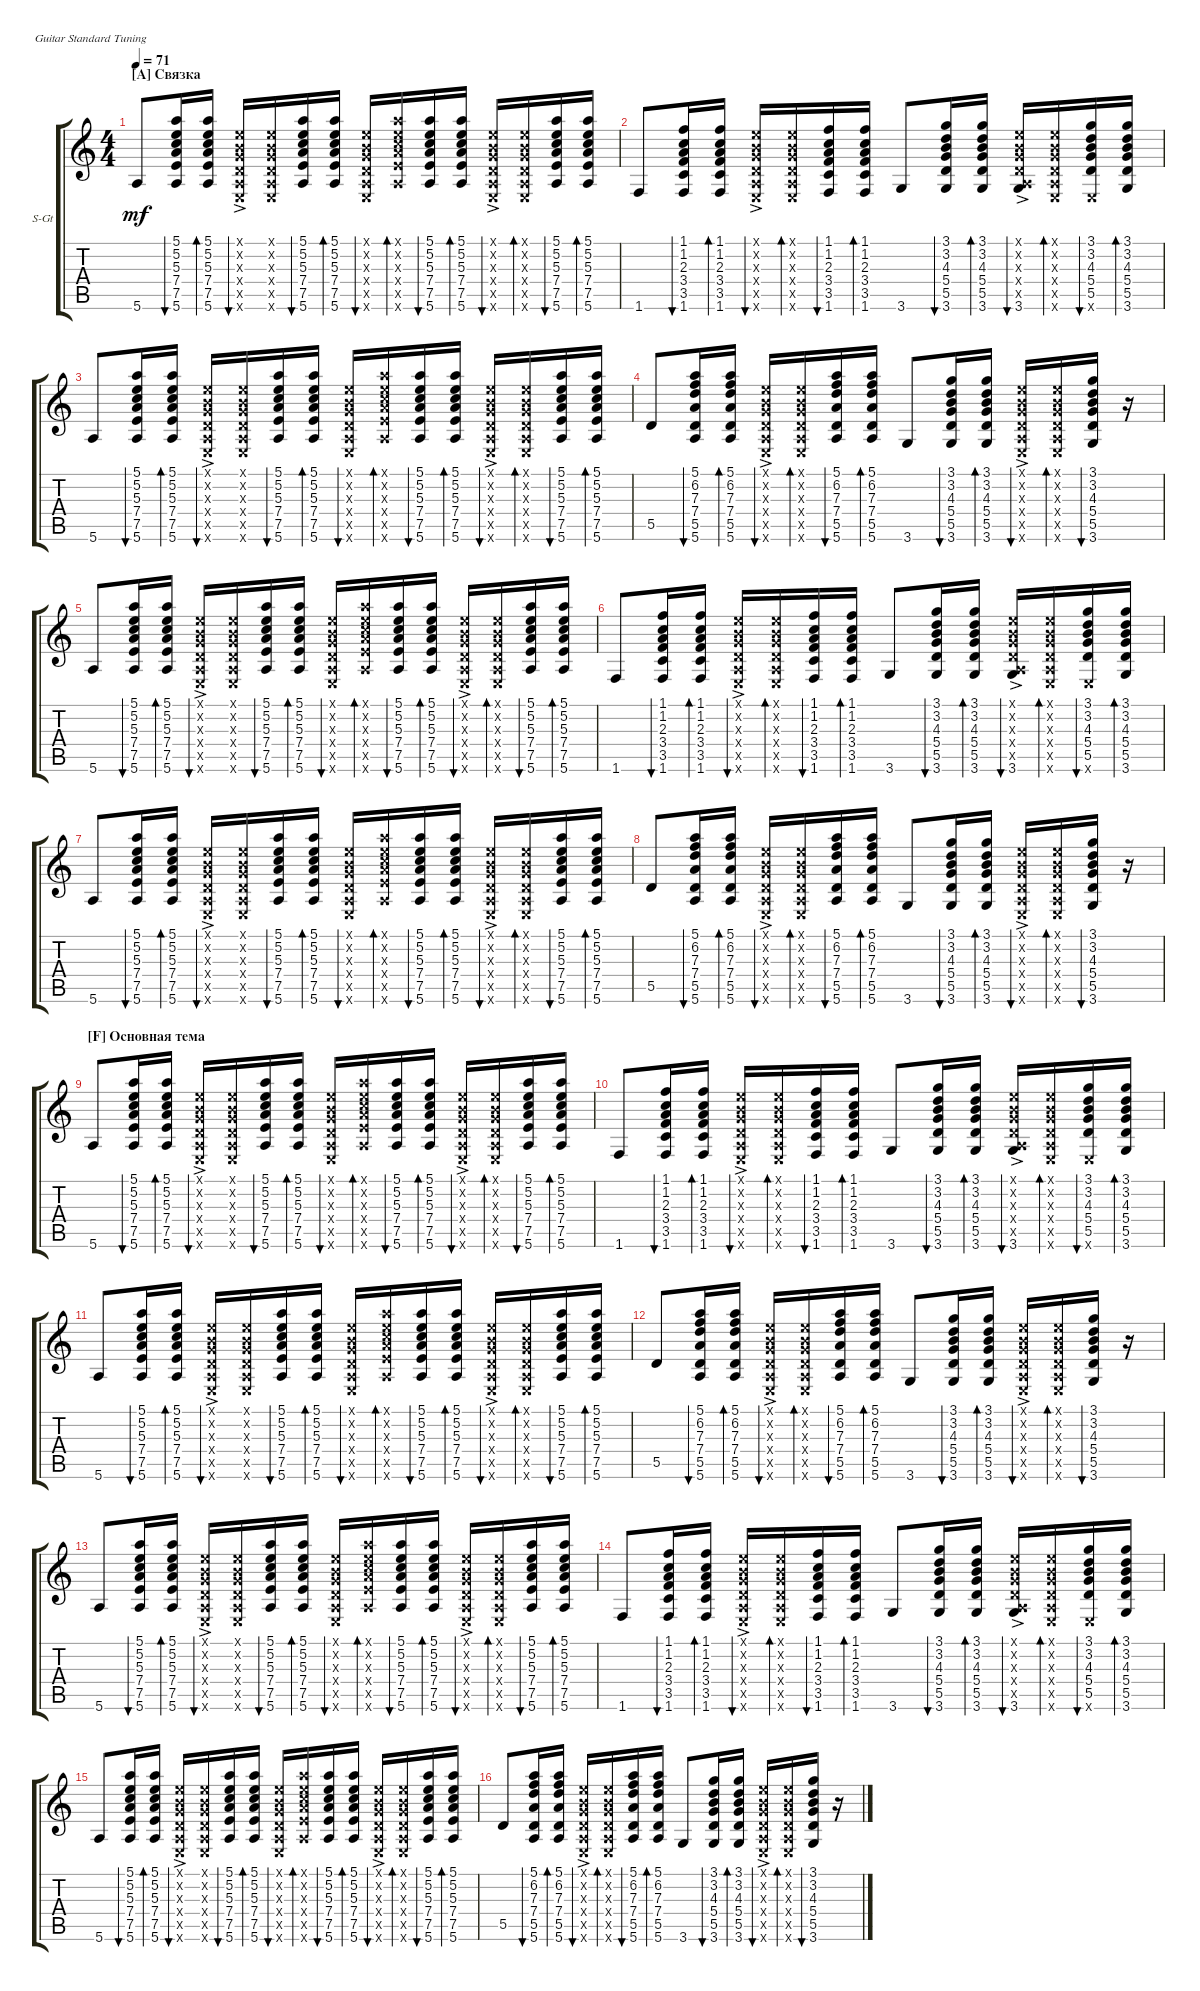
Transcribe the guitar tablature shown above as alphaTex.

\defaultSystemsLayout 4
\bracketExtendMode groupsimilarinstruments
\firstSystemTrackNameOrientation horizontal
\otherSystemsTrackNameOrientation horizontal
\track ("Steel Guitar" "S-Gt") {instrument acousticguitarsteel}
\staff {score tabs}
\tuning (E4 B3 G3 D3 A2 E2)
\ts (4 4)
\section ("A" "Связка")
\tempo 71
\clef g2
\ks c
5.6.8{dy mf} (7.5 7.4 5.6 5.3 5.2 5.1).16{bu 30} (7.5 7.4 5.6 5.3 5.2 5.1).16{bd 30} (0.6{ac x} 0.5{ac x} 0.4{ac x} 0.3{ac x} 0.2{ac x} 0.1{ac x}).16{bu 30} (0.1{x} 0.2{x} 0.3{x} 0.4{x} 0.5{x} 0.6{x}).16 (7.5 7.4 5.6 5.3 5.2 5.1).16{bu 30} (5.1 5.2 5.3 7.4 7.5 5.6).16{bd 30} (0.1{x} 0.2{x} 0.3{x} 0.4{x} 0.5{x} 0.6{x}).16{bu 30} (7.5{x} 7.4{x} 5.3{x} 5.2{x} 5.1{x} 5.6{x}).16{bd 30} (7.5 7.4 5.6 5.3 5.2 5.1).16{bu 30} (7.5 7.4 5.6 5.3 5.2 5.1).16{bd 30} (0.6{ac x} 0.5{ac x} 0.4{ac x} 0.3{ac x} 0.2{ac x} 0.1{ac x}).16{bu 30} (0.6{x} 0.5{x} 0.4{x} 0.3{x} 0.2{x} 0.1{x}).16{bd 30} (7.5 7.4 5.6 5.3 5.2 5.1).16{bu 30} (7.5 7.4 5.3 5.2 5.1 5.6).16{bd 30} |
1.6.8 (3.5 3.4 1.6 2.3 1.2 1.1).16{bu 30} (3.5 3.4 1.6 2.3 1.2 1.1).16{bd 30} (0.6{ac x} 0.5{ac x} 0.4{ac x} 0.3{ac x} 0.2{ac x} 0.1{ac x}).16{bu 30} (0.6{x} 0.5{x} 0.4{x} 0.3{x} 0.2{x} 0.1{x}).16{bd 30} (3.5 3.4 1.6 2.3 1.2 1.1).16{bu 30} (3.5 3.4 2.3 1.2 1.1 1.6).16{bd 30} 3.6.8 (5.5 5.4 3.6 4.3 3.2 3.1).16{bu 30} (5.5 5.4 3.6 4.3 3.2 3.1).16{bd 30} (3.6 0.5{ac x} 0.4{ac x} 0.3{ac x} 0.2{ac x} 0.1{ac x}).16{bu 30} (0.6{x} 0.5{x} 0.4{x} 0.3{x} 0.2{x} 0.1{x}).16{bd 30} (5.5 5.4 0.6{x} 4.3 3.2 3.1).16{bu 30} (5.5 5.4 4.3 3.2 3.1 3.6).16{bd 30} |
5.6.8 (7.5 7.4 5.6 5.3 5.2 5.1).16{bu 30} (7.5 7.4 5.6 5.3 5.2 5.1).16{bd 30} (0.6{ac x} 0.5{ac x} 0.4{ac x} 0.3{ac x} 0.2{ac x} 0.1{ac x}).16{bu 30} (0.1{x} 0.2{x} 0.3{x} 0.4{x} 0.5{x} 0.6{x}).16 (7.5 7.4 5.6 5.3 5.2 5.1).16{bu 30} (5.1 5.2 5.3 7.4 7.5 5.6).16{bd 30} (0.1{x} 0.2{x} 0.3{x} 0.4{x} 0.5{x} 0.6{x}).16{bu 30} (7.5{x} 7.4{x} 5.3{x} 5.2{x} 5.1{x} 5.6{x}).16{bd 30} (7.5 7.4 5.6 5.3 5.2 5.1).16{bu 30} (7.5 7.4 5.6 5.3 5.2 5.1).16{bd 30} (0.6{ac x} 0.5{ac x} 0.4{ac x} 0.3{ac x} 0.2{ac x} 0.1{ac x}).16{bu 30} (0.6{x} 0.5{x} 0.4{x} 0.3{x} 0.2{x} 0.1{x}).16{bd 30} (7.5 7.4 5.6 5.3 5.2 5.1).16{bu 30} (7.5 7.4 5.3 5.2 5.1 5.6).16{bd 30} |
5.5.8 (5.5 7.4 5.6 7.3 6.2 5.1).16{bu 30} (5.5 7.4 5.6 7.3 6.2 5.1).16{bd 30} (0.6{ac x} 0.5{ac x} 0.4{ac x} 0.3{ac x} 0.2{ac x} 0.1{ac x}).16{bu 30} (0.6{x} 0.5{x} 0.4{x} 0.3{x} 0.2{x} 0.1{x}).16{bd 30} (5.5 7.4 5.6 7.3 6.2 5.1).16{bu 30} (7.4 7.3 6.2 5.1 5.5 5.6).16{bd 30} 3.6.8 (5.5 5.4 3.6 4.3 3.2 3.1).16{bu 30} (5.5 5.4 3.6 4.3 3.2 3.1).16{bd 30} (0.6{ac x} 0.5{ac x} 0.4{ac x} 0.3{ac x} 0.2{ac x} 0.1{ac x}).16{bu 30} (0.6{x} 0.5{x} 0.4{x} 0.3{x} 0.2{x} 0.1{x}).16{bd 30} (5.5 5.4 3.6 4.3 3.2 3.1).16{bu 30} r.16 |
5.6.8 (7.5 7.4 5.6 5.3 5.2 5.1).16{bu 30} (7.5 7.4 5.6 5.3 5.2 5.1).16{bd 30} (0.6{ac x} 0.5{ac x} 0.4{ac x} 0.3{ac x} 0.2{ac x} 0.1{ac x}).16{bu 30} (0.1{x} 0.2{x} 0.3{x} 0.4{x} 0.5{x} 0.6{x}).16 (7.5 7.4 5.6 5.3 5.2 5.1).16{bu 30} (5.1 5.2 5.3 7.4 7.5 5.6).16{bd 30} (0.1{x} 0.2{x} 0.3{x} 0.4{x} 0.5{x} 0.6{x}).16{bu 30} (7.5{x} 7.4{x} 5.3{x} 5.2{x} 5.1{x} 5.6{x}).16{bd 30} (7.5 7.4 5.6 5.3 5.2 5.1).16{bu 30} (7.5 7.4 5.6 5.3 5.2 5.1).16{bd 30} (0.6{ac x} 0.5{ac x} 0.4{ac x} 0.3{ac x} 0.2{ac x} 0.1{ac x}).16{bu 30} (0.6{x} 0.5{x} 0.4{x} 0.3{x} 0.2{x} 0.1{x}).16{bd 30} (7.5 7.4 5.6 5.3 5.2 5.1).16{bu 30} (7.5 7.4 5.3 5.2 5.1 5.6).16{bd 30} |
1.6.8 (3.5 3.4 1.6 2.3 1.2 1.1).16{bu 30} (3.5 3.4 1.6 2.3 1.2 1.1).16{bd 30} (0.6{ac x} 0.5{ac x} 0.4{ac x} 0.3{ac x} 0.2{ac x} 0.1{ac x}).16{bu 30} (0.6{x} 0.5{x} 0.4{x} 0.3{x} 0.2{x} 0.1{x}).16{bd 30} (3.5 3.4 1.6 2.3 1.2 1.1).16{bu 30} (3.5 3.4 2.3 1.2 1.1 1.6).16{bd 30} 3.6.8 (5.5 5.4 3.6 4.3 3.2 3.1).16{bu 30} (5.5 5.4 3.6 4.3 3.2 3.1).16{bd 30} (3.6 0.5{ac x} 0.4{ac x} 0.3{ac x} 0.2{ac x} 0.1{ac x}).16{bu 30} (0.6{x} 0.5{x} 0.4{x} 0.3{x} 0.2{x} 0.1{x}).16{bd 30} (5.5 5.4 0.6{x} 4.3 3.2 3.1).16{bu 30} (5.5 5.4 4.3 3.2 3.1 3.6).16{bd 30} |
5.6.8 (7.5 7.4 5.6 5.3 5.2 5.1).16{bu 30} (7.5 7.4 5.6 5.3 5.2 5.1).16{bd 30} (0.6{ac x} 0.5{ac x} 0.4{ac x} 0.3{ac x} 0.2{ac x} 0.1{ac x}).16{bu 30} (0.1{x} 0.2{x} 0.3{x} 0.4{x} 0.5{x} 0.6{x}).16 (7.5 7.4 5.6 5.3 5.2 5.1).16{bu 30} (5.1 5.2 5.3 7.4 7.5 5.6).16{bd 30} (0.1{x} 0.2{x} 0.3{x} 0.4{x} 0.5{x} 0.6{x}).16{bu 30} (7.5{x} 7.4{x} 5.3{x} 5.2{x} 5.1{x} 5.6{x}).16{bd 30} (7.5 7.4 5.6 5.3 5.2 5.1).16{bu 30} (7.5 7.4 5.6 5.3 5.2 5.1).16{bd 30} (0.6{ac x} 0.5{ac x} 0.4{ac x} 0.3{ac x} 0.2{ac x} 0.1{ac x}).16{bu 30} (0.6{x} 0.5{x} 0.4{x} 0.3{x} 0.2{x} 0.1{x}).16{bd 30} (7.5 7.4 5.6 5.3 5.2 5.1).16{bu 30} (7.5 7.4 5.3 5.2 5.1 5.6).16{bd 30} |
5.5.8 (5.5 7.4 5.6 7.3 6.2 5.1).16{bu 30} (5.5 7.4 5.6 7.3 6.2 5.1).16{bd 30} (0.6{ac x} 0.5{ac x} 0.4{ac x} 0.3{ac x} 0.2{ac x} 0.1{ac x}).16{bu 30} (0.6{x} 0.5{x} 0.4{x} 0.3{x} 0.2{x} 0.1{x}).16{bd 30} (5.5 7.4 5.6 7.3 6.2 5.1).16{bu 30} (7.4 7.3 6.2 5.1 5.5 5.6).16{bd 30} 3.6.8 (5.5 5.4 3.6 4.3 3.2 3.1).16{bu 30} (5.5 5.4 3.6 4.3 3.2 3.1).16{bd 30} (0.6{ac x} 0.5{ac x} 0.4{ac x} 0.3{ac x} 0.2{ac x} 0.1{ac x}).16{bu 30} (0.6{x} 0.5{x} 0.4{x} 0.3{x} 0.2{x} 0.1{x}).16{bd 30} (5.5 5.4 3.6 4.3 3.2 3.1).16{bu 30} r.16 |
\section ("F" "Основная тема")
5.6.8 (7.5 7.4 5.6 5.3 5.2 5.1).16{bu 30} (7.5 7.4 5.6 5.3 5.2 5.1).16{bd 30} (0.6{ac x} 0.5{ac x} 0.4{ac x} 0.3{ac x} 0.2{ac x} 0.1{ac x}).16{bu 30} (0.1{x} 0.2{x} 0.3{x} 0.4{x} 0.5{x} 0.6{x}).16 (7.5 7.4 5.6 5.3 5.2 5.1).16{bu 30} (5.1 5.2 5.3 7.4 7.5 5.6).16{bd 30} (0.1{x} 0.2{x} 0.3{x} 0.4{x} 0.5{x} 0.6{x}).16{bu 30} (7.5{x} 7.4{x} 5.3{x} 5.2{x} 5.1{x} 5.6{x}).16{bd 30} (7.5 7.4 5.6 5.3 5.2 5.1).16{bu 30} (7.5 7.4 5.6 5.3 5.2 5.1).16{bd 30} (0.6{ac x} 0.5{ac x} 0.4{ac x} 0.3{ac x} 0.2{ac x} 0.1{ac x}).16{bu 30} (0.6{x} 0.5{x} 0.4{x} 0.3{x} 0.2{x} 0.1{x}).16{bd 30} (7.5 7.4 5.6 5.3 5.2 5.1).16{bu 30} (7.5 7.4 5.3 5.2 5.1 5.6).16{bd 30} |
1.6.8 (3.5 3.4 1.6 2.3 1.2 1.1).16{bu 30} (3.5 3.4 1.6 2.3 1.2 1.1).16{bd 30} (0.6{ac x} 0.5{ac x} 0.4{ac x} 0.3{ac x} 0.2{ac x} 0.1{ac x}).16{bu 30} (0.6{x} 0.5{x} 0.4{x} 0.3{x} 0.2{x} 0.1{x}).16{bd 30} (3.5 3.4 1.6 2.3 1.2 1.1).16{bu 30} (3.5 3.4 2.3 1.2 1.1 1.6).16{bd 30} 3.6.8 (5.5 5.4 3.6 4.3 3.2 3.1).16{bu 30} (5.5 5.4 3.6 4.3 3.2 3.1).16{bd 30} (3.6 0.5{ac x} 0.4{ac x} 0.3{ac x} 0.2{ac x} 0.1{ac x}).16{bu 30} (0.6{x} 0.5{x} 0.4{x} 0.3{x} 0.2{x} 0.1{x}).16{bd 30} (5.5 5.4 0.6{x} 4.3 3.2 3.1).16{bu 30} (5.5 5.4 4.3 3.2 3.1 3.6).16{bd 30} |
5.6.8 (7.5 7.4 5.6 5.3 5.2 5.1).16{bu 30} (7.5 7.4 5.6 5.3 5.2 5.1).16{bd 30} (0.6{ac x} 0.5{ac x} 0.4{ac x} 0.3{ac x} 0.2{ac x} 0.1{ac x}).16{bu 30} (0.1{x} 0.2{x} 0.3{x} 0.4{x} 0.5{x} 0.6{x}).16 (7.5 7.4 5.6 5.3 5.2 5.1).16{bu 30} (5.1 5.2 5.3 7.4 7.5 5.6).16{bd 30} (0.1{x} 0.2{x} 0.3{x} 0.4{x} 0.5{x} 0.6{x}).16{bu 30} (7.5{x} 7.4{x} 5.3{x} 5.2{x} 5.1{x} 5.6{x}).16{bd 30} (7.5 7.4 5.6 5.3 5.2 5.1).16{bu 30} (7.5 7.4 5.6 5.3 5.2 5.1).16{bd 30} (0.6{ac x} 0.5{ac x} 0.4{ac x} 0.3{ac x} 0.2{ac x} 0.1{ac x}).16{bu 30} (0.6{x} 0.5{x} 0.4{x} 0.3{x} 0.2{x} 0.1{x}).16{bd 30} (7.5 7.4 5.6 5.3 5.2 5.1).16{bu 30} (7.5 7.4 5.3 5.2 5.1 5.6).16{bd 30} |
5.5.8 (5.5 7.4 5.6 7.3 6.2 5.1).16{bu 30} (5.5 7.4 5.6 7.3 6.2 5.1).16{bd 30} (0.6{ac x} 0.5{ac x} 0.4{ac x} 0.3{ac x} 0.2{ac x} 0.1{ac x}).16{bu 30} (0.6{x} 0.5{x} 0.4{x} 0.3{x} 0.2{x} 0.1{x}).16{bd 30} (5.5 7.4 5.6 7.3 6.2 5.1).16{bu 30} (7.4 7.3 6.2 5.1 5.5 5.6).16{bd 30} 3.6.8 (5.5 5.4 3.6 4.3 3.2 3.1).16{bu 30} (5.5 5.4 3.6 4.3 3.2 3.1).16{bd 30} (0.6{ac x} 0.5{ac x} 0.4{ac x} 0.3{ac x} 0.2{ac x} 0.1{ac x}).16{bu 30} (0.6{x} 0.5{x} 0.4{x} 0.3{x} 0.2{x} 0.1{x}).16{bd 30} (5.5 5.4 3.6 4.3 3.2 3.1).16{bu 30} r.16 |
5.6.8 (7.5 7.4 5.6 5.3 5.2 5.1).16{bu 30} (7.5 7.4 5.6 5.3 5.2 5.1).16{bd 30} (0.6{ac x} 0.5{ac x} 0.4{ac x} 0.3{ac x} 0.2{ac x} 0.1{ac x}).16{bu 30} (0.1{x} 0.2{x} 0.3{x} 0.4{x} 0.5{x} 0.6{x}).16 (7.5 7.4 5.6 5.3 5.2 5.1).16{bu 30} (5.1 5.2 5.3 7.4 7.5 5.6).16{bd 30} (0.1{x} 0.2{x} 0.3{x} 0.4{x} 0.5{x} 0.6{x}).16{bu 30} (7.5{x} 7.4{x} 5.3{x} 5.2{x} 5.1{x} 5.6{x}).16{bd 30} (7.5 7.4 5.6 5.3 5.2 5.1).16{bu 30} (7.5 7.4 5.6 5.3 5.2 5.1).16{bd 30} (0.6{ac x} 0.5{ac x} 0.4{ac x} 0.3{ac x} 0.2{ac x} 0.1{ac x}).16{bu 30} (0.6{x} 0.5{x} 0.4{x} 0.3{x} 0.2{x} 0.1{x}).16{bd 30} (7.5 7.4 5.6 5.3 5.2 5.1).16{bu 30} (7.5 7.4 5.3 5.2 5.1 5.6).16{bd 30} |
1.6.8 (3.5 3.4 1.6 2.3 1.2 1.1).16{bu 30} (3.5 3.4 1.6 2.3 1.2 1.1).16{bd 30} (0.6{ac x} 0.5{ac x} 0.4{ac x} 0.3{ac x} 0.2{ac x} 0.1{ac x}).16{bu 30} (0.6{x} 0.5{x} 0.4{x} 0.3{x} 0.2{x} 0.1{x}).16{bd 30} (3.5 3.4 1.6 2.3 1.2 1.1).16{bu 30} (3.5 3.4 2.3 1.2 1.1 1.6).16{bd 30} 3.6.8 (5.5 5.4 3.6 4.3 3.2 3.1).16{bu 30} (5.5 5.4 3.6 4.3 3.2 3.1).16{bd 30} (3.6 0.5{ac x} 0.4{ac x} 0.3{ac x} 0.2{ac x} 0.1{ac x}).16{bu 30} (0.6{x} 0.5{x} 0.4{x} 0.3{x} 0.2{x} 0.1{x}).16{bd 30} (5.5 5.4 0.6{x} 4.3 3.2 3.1).16{bu 30} (5.5 5.4 4.3 3.2 3.1 3.6).16{bd 30} |
5.6.8 (7.5 7.4 5.6 5.3 5.2 5.1).16{bu 30} (7.5 7.4 5.6 5.3 5.2 5.1).16{bd 30} (0.6{ac x} 0.5{ac x} 0.4{ac x} 0.3{ac x} 0.2{ac x} 0.1{ac x}).16{bu 30} (0.1{x} 0.2{x} 0.3{x} 0.4{x} 0.5{x} 0.6{x}).16 (7.5 7.4 5.6 5.3 5.2 5.1).16{bu 30} (5.1 5.2 5.3 7.4 7.5 5.6).16{bd 30} (0.1{x} 0.2{x} 0.3{x} 0.4{x} 0.5{x} 0.6{x}).16{bu 30} (7.5{x} 7.4{x} 5.3{x} 5.2{x} 5.1{x} 5.6{x}).16{bd 30} (7.5 7.4 5.6 5.3 5.2 5.1).16{bu 30} (7.5 7.4 5.6 5.3 5.2 5.1).16{bd 30} (0.6{ac x} 0.5{ac x} 0.4{ac x} 0.3{ac x} 0.2{ac x} 0.1{ac x}).16{bu 30} (0.6{x} 0.5{x} 0.4{x} 0.3{x} 0.2{x} 0.1{x}).16{bd 30} (7.5 7.4 5.6 5.3 5.2 5.1).16{bu 30} (7.5 7.4 5.3 5.2 5.1 5.6).16{bd 30} |
5.5.8 (5.5 7.4 5.6 7.3 6.2 5.1).16{bu 30} (5.5 7.4 5.6 7.3 6.2 5.1).16{bd 30} (0.6{ac x} 0.5{ac x} 0.4{ac x} 0.3{ac x} 0.2{ac x} 0.1{ac x}).16{bu 30} (0.6{x} 0.5{x} 0.4{x} 0.3{x} 0.2{x} 0.1{x}).16{bd 30} (5.5 7.4 5.6 7.3 6.2 5.1).16{bu 30} (7.4 7.3 6.2 5.1 5.5 5.6).16{bd 30} 3.6.8 (5.5 5.4 3.6 4.3 3.2 3.1).16{bu 30} (5.5 5.4 3.6 4.3 3.2 3.1).16{bd 30} (0.6{ac x} 0.5{ac x} 0.4{ac x} 0.3{ac x} 0.2{ac x} 0.1{ac x}).16{bu 30} (0.6{x} 0.5{x} 0.4{x} 0.3{x} 0.2{x} 0.1{x}).16{bd 30} (5.5 5.4 3.6 4.3 3.2 3.1).16{bu 30} r.16
